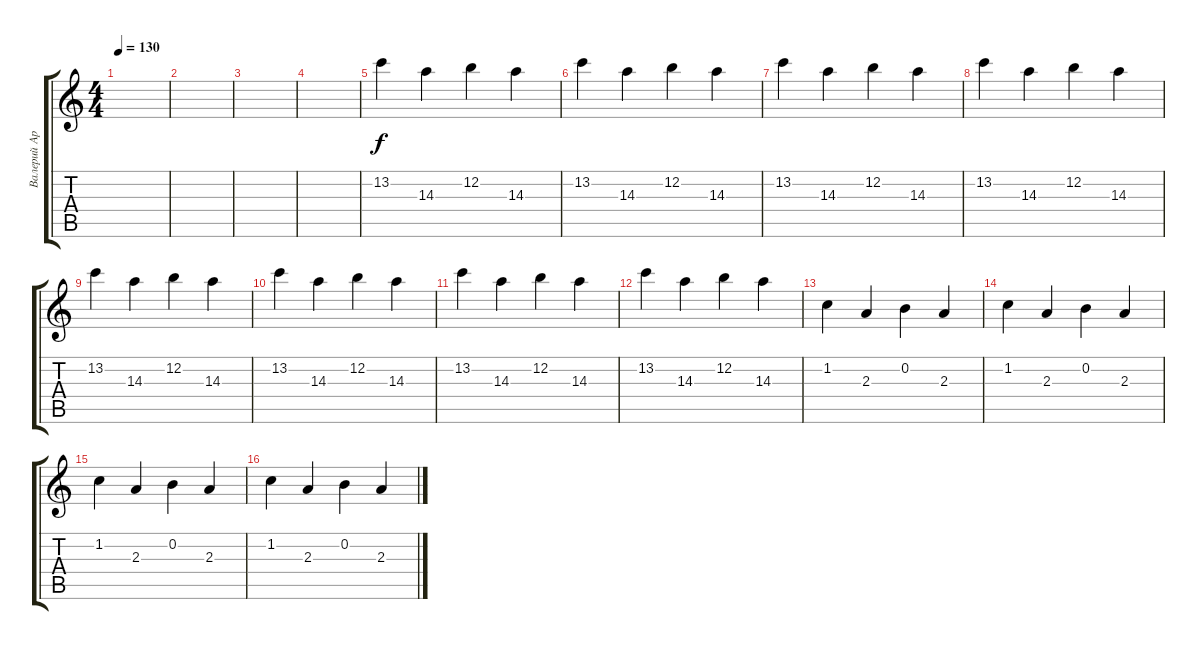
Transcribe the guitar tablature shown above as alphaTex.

\track ("Валерий Аркадин (запись)" "Валерий Ар") {instrument overdrivenguitar}
\staff {score tabs}
\tuning (E4 B3 G3 D3 A2 E2) {hide}
\ts (4 4)
\tempo 130
\clef g2
\ks c
|
|
|
|
13.2.4 14.3.4 12.2.4 14.3.4 |
13.2.4 14.3.4 12.2.4 14.3.4 |
13.2.4 14.3.4 12.2.4 14.3.4 |
13.2.4 14.3.4 12.2.4 14.3.4 |
13.2.4 14.3.4 12.2.4 14.3.4 |
13.2.4 14.3.4 12.2.4 14.3.4 |
13.2.4 14.3.4 12.2.4 14.3.4 |
13.2.4 14.3.4 12.2.4 14.3.4 |
1.2.4{instrument distortionguitar} 2.3.4 0.2.4 2.3.4 |
1.2.4 2.3.4 0.2.4 2.3.4 |
1.2.4 2.3.4 0.2.4 2.3.4 |
1.2.4 2.3.4 0.2.4 2.3.4
